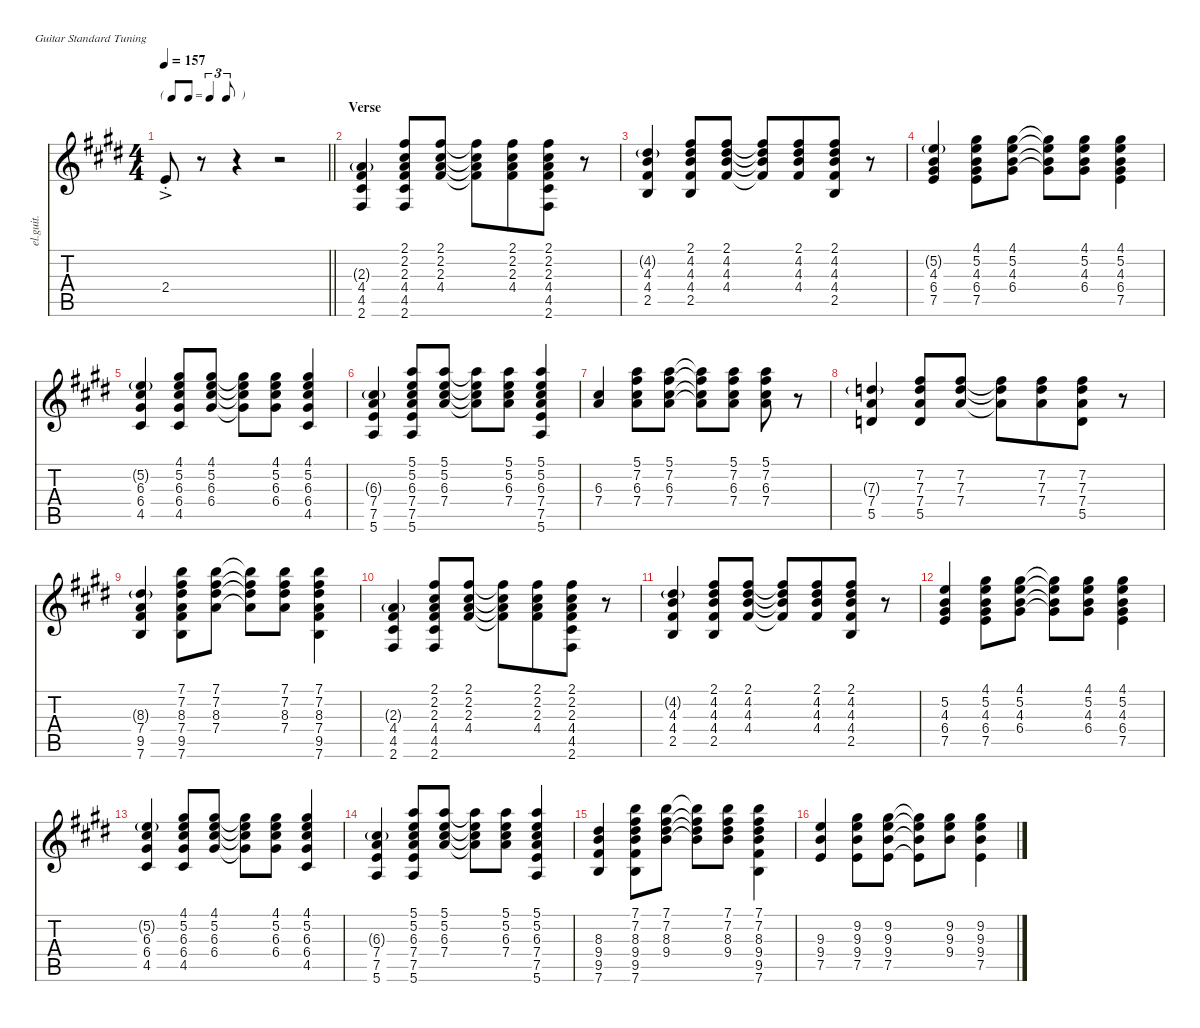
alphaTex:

\defaultSystemsLayout 4
\hideDynamics
\bracketExtendMode nobrackets
\otherSystemsTrackNameOrientation horizontal
\track ("Guitar I" "el.guit.") {instrument electricguitarclean}
\staff {score tabs}
\tuning (E4 B3 G3 D3 A2 E2)
\ts (4 4)
\tf triplet8th
\tempo 157
\clef g2
\barLineRight lightlight
\ks e
2.4{ac st acc forcenatural}.8{dy f beam Up} r.8{beam Up} r.4{beam Up} r.2{beam Up} |
\section ("" "Verse")
(2.3{g acc forcenatural} 4.4{acc #} 4.5{acc #} 2.6{acc #}).4{beam Up} (2.1{acc #} 2.2{acc #} 2.3{acc forcenatural} 4.4{acc #} 4.5{acc #} 2.6{acc #}).8{beam Up} (2.1{acc #} 2.2{acc #} 2.3{acc forcenatural} 4.4{acc #}).8{beam Up} (2.1{t acc #} 2.2{t acc #} 2.3{t acc forcenatural} 4.4{t acc #}).8{beam Down} (2.1{acc #} 2.2{acc #} 2.3{acc forcenatural} 4.4{acc #}).8{beam Down beam merge} (2.1{acc #} 2.2{acc #} 2.3{acc forcenatural} 4.4{acc #} 4.5{acc #} 2.6{acc #}).8{beam Down} r.8{beam Down} |
(4.2{g acc #} 4.3{acc forcenatural} 4.4{acc #} 2.5{acc forcenatural}).4{beam Up} (2.1{acc #} 4.2{acc #} 4.3{acc forcenatural} 4.4{acc #} 2.5{acc forcenatural}).8{beam Up} (2.1{acc #} 4.2{acc #} 4.3{acc forcenatural} 4.4{acc #}).8{beam Up} (2.1{t acc #} 4.2{t acc #} 4.3{t acc forcenatural} 4.4{t acc #}).8{beam Up} (2.1{acc #} 4.2{acc #} 4.3{acc forcenatural} 4.4{acc #}).8{beam Up beam merge} (2.1{acc #} 4.2{acc #} 4.3{acc forcenatural} 4.4{acc #} 2.5{acc forcenatural}).8{beam Up} r.8{beam Up} |
(5.2{g acc forcenatural} 4.3{acc forcenatural} 6.4{acc #} 7.5{acc forcenatural}).4{beam Up} (4.1{acc #} 5.2{acc forcenatural} 4.3{acc forcenatural} 6.4{acc #} 7.5{acc forcenatural}).8{beam Down} (4.1{acc #} 5.2{acc forcenatural} 4.3{acc forcenatural} 6.4{acc #}).8{beam Down} (4.1{t acc #} 5.2{t acc forcenatural} 4.3{t acc forcenatural} 6.4{t acc #}).8{beam Down} (4.1{acc #} 5.2{acc forcenatural} 4.3{acc forcenatural} 6.4{acc #}).8{beam Down} (4.1{acc #} 5.2{acc forcenatural} 4.3{acc forcenatural} 6.4{acc #} 7.5{acc forcenatural}).4{beam Down} |
(5.2{g acc forcenatural} 6.3{acc #} 6.4{acc #} 4.5{acc #}).4{beam Up} (4.1{acc #} 5.2{acc forcenatural} 6.3{acc #} 6.4{acc #} 4.5{acc #}).8{beam Up} (4.1{acc #} 5.2{acc forcenatural} 6.3{acc #} 6.4{acc #}).8{beam Up} (4.1{t acc #} 5.2{t acc forcenatural} 6.3{t acc #} 6.4{t acc #}).8{beam Down} (4.1{acc #} 5.2{acc forcenatural} 6.3{acc #} 6.4{acc #}).8{beam Down} (4.1{acc #} 5.2{acc forcenatural} 6.3{acc #} 6.4{acc #} 4.5{acc #}).4{beam Up} |
(6.3{g acc #} 7.4{acc forcenatural} 7.5{acc forcenatural} 5.6{acc forcenatural}).4{beam Up} (5.1{acc forcenatural} 5.2{acc forcenatural} 6.3{acc #} 7.4{acc forcenatural} 7.5{acc forcenatural} 5.6{acc forcenatural}).8{beam Up} (5.1{acc forcenatural} 5.2{acc forcenatural} 6.3{acc #} 7.4{acc forcenatural}).8{beam Up} (5.1{t acc forcenatural} 5.2{t acc forcenatural} 6.3{t acc #} 7.4{t acc forcenatural}).8{beam Down} (5.1{acc forcenatural} 5.2{acc forcenatural} 6.3{acc #} 7.4{acc forcenatural}).8{beam Down} (5.1{acc forcenatural} 5.2{acc forcenatural} 6.3{acc #} 7.4{acc forcenatural} 7.5{acc forcenatural} 5.6{acc forcenatural}).4{beam Up} |
(6.3{acc #} 7.4{acc forcenatural}).4{beam Up} (5.1{acc forcenatural} 7.2{acc #} 6.3{acc #} 7.4{acc forcenatural}).8{beam Down} (5.1{acc forcenatural} 7.2{acc #} 6.3{acc #} 7.4{acc forcenatural}).8{beam Down} (5.1{t acc forcenatural} 7.2{t acc #} 6.3{t acc #} 7.4{t acc forcenatural}).8{beam Down} (5.1{acc forcenatural} 7.2{acc #} 6.3{acc #} 7.4{acc forcenatural}).8{beam Down} (5.1{acc forcenatural} 7.2{acc #} 6.3{acc #} 7.4{acc forcenatural}).8{beam Down} r.8{beam Down} |
(7.3{g acc forcenatural} 7.4{acc forcenatural} 5.5{acc forcenatural}).4{beam Up} (7.2{acc #} 7.3{acc forcenatural} 7.4{acc forcenatural} 5.5{acc forcenatural}).8{beam Up} (7.2{acc #} 7.3{acc forcenatural} 7.4{acc forcenatural}).8{beam Up} (7.2{t acc #} 7.3{t acc forcenatural} 7.4{t acc forcenatural}).8{beam Down} (7.2{acc #} 7.3{acc forcenatural} 7.4{acc forcenatural}).8{beam Down beam merge} (7.2{acc #} 7.3{acc forcenatural} 7.4{acc forcenatural} 5.5{acc forcenatural}).8{beam Down} r.8{beam Down} |
(8.3{g acc #} 7.4{acc forcenatural} 9.5{acc #} 7.6{acc forcenatural}).4{beam Up} (7.1{acc forcenatural} 7.2{acc #} 8.3{acc #} 7.4{acc forcenatural} 9.5{acc #} 7.6{acc forcenatural}).8{beam Down} (7.1{acc forcenatural} 7.2{acc #} 8.3{acc #} 7.4{acc forcenatural}).8{beam Down} (7.1{t acc forcenatural} 7.2{t acc #} 8.3{t acc #} 7.4{t acc forcenatural}).8{beam Down} (7.1{acc forcenatural} 7.2{acc #} 8.3{acc #} 7.4{acc forcenatural}).8{beam Down} (7.1{acc forcenatural} 7.2{acc #} 8.3{acc #} 7.4{acc forcenatural} 9.5{acc #} 7.6{acc forcenatural}).4{beam Down} |
(2.3{g acc forcenatural} 4.4{acc #} 4.5{acc #} 2.6{acc #}).4{beam Up} (2.1{acc #} 2.2{acc #} 2.3{acc forcenatural} 4.4{acc #} 4.5{acc #} 2.6{acc #}).8{beam Up} (2.1{acc #} 2.2{acc #} 2.3{acc forcenatural} 4.4{acc #}).8{beam Up} (2.1{t acc #} 2.2{t acc #} 2.3{t acc forcenatural} 4.4{t acc #}).8{beam Down} (2.1{acc #} 2.2{acc #} 2.3{acc forcenatural} 4.4{acc #}).8{beam Down beam merge} (2.1{acc #} 2.2{acc #} 2.3{acc forcenatural} 4.4{acc #} 4.5{acc #} 2.6{acc #}).8{beam Down} r.8{beam Down} |
(4.2{g acc #} 4.3{acc forcenatural} 4.4{acc #} 2.5{acc forcenatural}).4{beam Up} (2.1{acc #} 4.2{acc #} 4.3{acc forcenatural} 4.4{acc #} 2.5{acc forcenatural}).8{beam Up} (2.1{acc #} 4.2{acc #} 4.3{acc forcenatural} 4.4{acc #}).8{beam Up} (2.1{t acc #} 4.2{t acc #} 4.3{t acc forcenatural} 4.4{t acc #}).8{beam Up} (2.1{acc #} 4.2{acc #} 4.3{acc forcenatural} 4.4{acc #}).8{beam Up beam merge} (2.1{acc #} 4.2{acc #} 4.3{acc forcenatural} 4.4{acc #} 2.5{acc forcenatural}).8{beam Up} r.8{beam Up} |
(5.2{acc forcenatural} 4.3{acc forcenatural} 6.4{acc #} 7.5{acc forcenatural}).4{beam Up} (4.1{acc #} 5.2{acc forcenatural} 4.3{acc forcenatural} 6.4{acc #} 7.5{acc forcenatural}).8{beam Down} (4.1{acc #} 5.2{acc forcenatural} 4.3{acc forcenatural} 6.4{acc #}).8{beam Down} (4.1{t acc #} 5.2{t acc forcenatural} 4.3{t acc forcenatural} 6.4{t acc #}).8{beam Down} (4.1{acc #} 5.2{acc forcenatural} 4.3{acc forcenatural} 6.4{acc #}).8{beam Down} (4.1{acc #} 5.2{acc forcenatural} 4.3{acc forcenatural} 6.4{acc #} 7.5{acc forcenatural}).4{beam Down} |
(5.2{g acc forcenatural} 6.3{acc #} 6.4{acc #} 4.5{acc #}).4{beam Up} (4.1{acc #} 5.2{acc forcenatural} 6.3{acc #} 6.4{acc #} 4.5{acc #}).8{beam Up} (4.1{acc #} 5.2{acc forcenatural} 6.3{acc #} 6.4{acc #}).8{beam Up} (4.1{t acc #} 5.2{t acc forcenatural} 6.3{t acc #} 6.4{t acc #}).8{beam Down} (4.1{acc #} 5.2{acc forcenatural} 6.3{acc #} 6.4{acc #}).8{beam Down} (4.1{acc #} 5.2{acc forcenatural} 6.3{acc #} 6.4{acc #} 4.5{acc #}).4{beam Up} |
(6.3{g acc #} 7.4{acc forcenatural} 7.5{acc forcenatural} 5.6{acc forcenatural}).4{beam Up} (5.1{acc forcenatural} 5.2{acc forcenatural} 6.3{acc #} 7.4{acc forcenatural} 7.5{acc forcenatural} 5.6{acc forcenatural}).8{beam Up} (5.1{acc forcenatural} 5.2{acc forcenatural} 6.3{acc #} 7.4{acc forcenatural}).8{beam Up} (5.1{t acc forcenatural} 5.2{t acc forcenatural} 6.3{t acc #} 7.4{t acc forcenatural}).8{beam Down} (5.1{acc forcenatural} 5.2{acc forcenatural} 6.3{acc #} 7.4{acc forcenatural}).8{beam Down} (5.1{acc forcenatural} 5.2{acc forcenatural} 6.3{acc #} 7.4{acc forcenatural} 7.5{acc forcenatural} 5.6{acc forcenatural}).4{beam Up} |
(8.3{acc #} 9.4{acc forcenatural} 9.5{acc #} 7.6{acc forcenatural}).4{beam Up} (7.1{acc forcenatural} 7.2{acc #} 8.3{acc #} 9.4{acc forcenatural} 9.5{acc #} 7.6{acc forcenatural}).8{beam Down} (7.1{acc forcenatural} 7.2{acc #} 8.3{acc #} 9.4{acc forcenatural}).8{beam Down} (7.1{t acc forcenatural} 7.2{t acc #} 8.3{t acc #} 9.4{t acc forcenatural}).8{beam Down} (7.1{acc forcenatural} 7.2{acc #} 8.3{acc #} 9.4{acc forcenatural}).8{beam Down} (7.1{acc forcenatural} 7.2{acc #} 8.3{acc #} 9.4{acc forcenatural} 9.5{acc #} 7.6{acc forcenatural}).4{beam Down} |
(9.3{acc forcenatural} 9.4{acc forcenatural} 7.5{acc forcenatural}).4{beam Up} (9.2{acc #} 9.3{acc forcenatural} 9.4{acc forcenatural} 7.5{acc forcenatural}).8{beam Down} (9.2{acc #} 9.3{acc forcenatural} 9.4{acc forcenatural} 7.5{acc forcenatural}).8{beam Down} (9.2{t acc #} 9.3{t acc forcenatural} 9.4{t acc forcenatural} 7.5{t acc forcenatural}).8{beam Down} (9.2{acc #} 9.3{acc forcenatural} 9.4{acc forcenatural}).8{beam Down} (9.2{acc #} 9.3{acc forcenatural} 9.4{acc forcenatural} 7.5{acc forcenatural}).4{beam Down}
